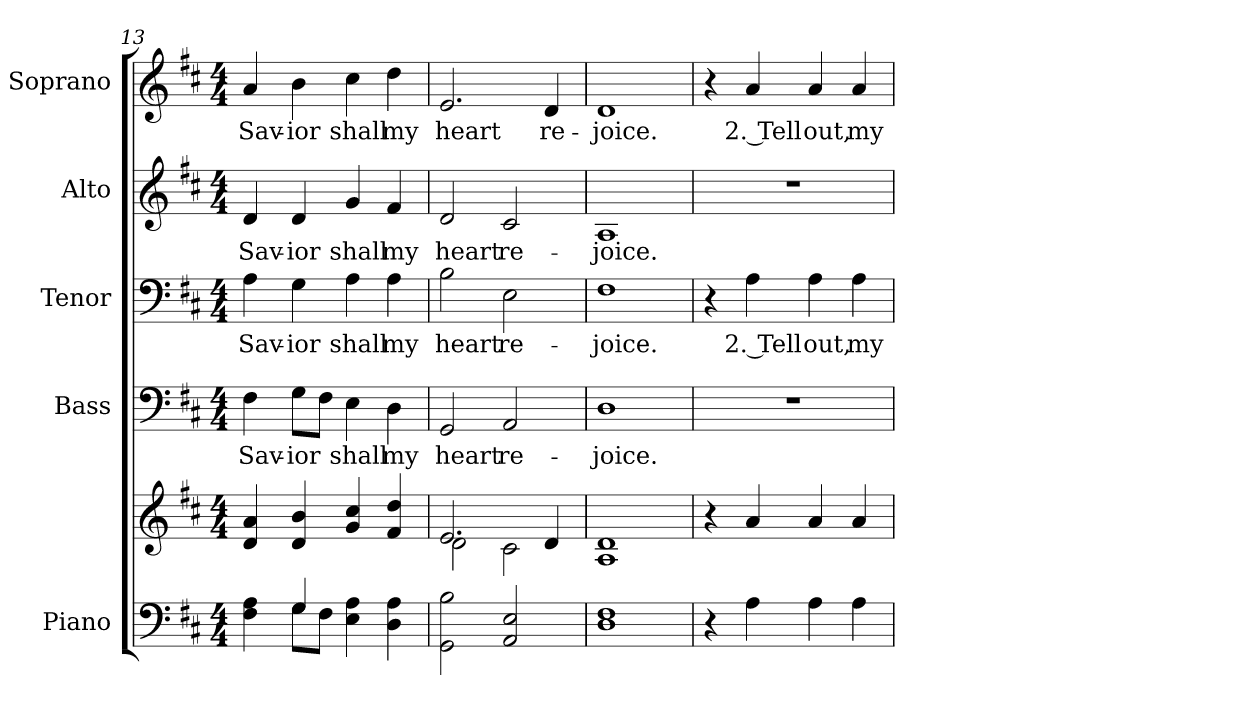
**kern	**kern	**kern	**text	**kern	**text	**kern	**text	**kern	**text
*part5	*part5	*part4	*part4	*part3	*part3	*part2	*part2	*part1	*part1
*staff6	*staff5	*staff4	*staff4	*staff3	*staff3	*staff2	*staff2	*staff1	*staff1
*I"Piano	*	*I"Bass	*	*I"Tenor	*	*I"Alto	*	*I"Soprano	*
*I'Pno.	*	*I'B.	*	*I'T.	*	*I'A.	*	*I'S.	*
!!LO:PB:g=z
*clefF4	*clefG2	*clefF4	*	*clefF4	*	*clefG2	*	*clefG2	*
*k[f#c#]	*k[f#c#]	*k[f#c#]	*	*k[f#c#]	*	*k[f#c#]	*	*k[f#c#]	*
*D:	*D:	*D:	*	*D:	*	*D:	*	*D:	*
*M4/4	*M4/4	*M4/4	*	*M4/4	*	*M4/4	*	*M4/4	*
=13	=13	=13	=13	=13	=13	=13	=13	=13	=13
*^	*	*	*	*	*	*	*	*	*
!	!	!	!	!LO:LY:b:color=#000000	!	!	!	!	!	!
!	!	!	!	!	!	!LO:LY:b:color=#000000	!	!	!	!
!	!	!	!	!	!	!	!	!LO:LY:b:color=#000000	!	!
!	!	!	!	!	!	!	!	!	!	!LO:LY:b:color=#000000
4F#i\ 4Ai	4ryy	4di/ 4ai	4F#i\	Sav-	4Ai\	Sav-	4di/	Sav-	4ai/	Sav-
!	!	!	!	!LO:LY:b:color=#000000	!	!	!	!	!	!
!	!	!	!	!	!	!LO:LY:b:color=#000000	!	!	!	!
!	!	!	!	!	!	!	!	!LO:LY:b:color=#000000	!	!
!	!	!	!	!	!	!	!	!	!	!LO:LY:b:color=#000000
4Gi/	8Gi\L	4di/ 4bi	8Gi\L	-ior	4Gi\	-ior	4di/	-ior	4bi\	-ior
.	8F#i\J	.	8F#i\J	.	.	.	.	.	.	.
!	!	!	!	!LO:LY:b:color=#000000	!	!	!	!	!	!
!	!	!	!	!	!	!LO:LY:b:color=#000000	!	!	!	!
!	!	!	!	!	!	!	!	!LO:LY:b:color=#000000	!	!
!	!	!	!	!	!	!	!	!	!	!LO:LY:b:color=#000000
4Ei\ 4Ai	2ryy	4gi/ 4cc#i	4Ei\	shall	4Ai\	shall	4gi/	shall	4cc#i\	shall
!	!	!	!	!LO:LY:b:color=#000000	!	!	!	!	!	!
!	!	!	!	!	!	!LO:LY:b:color=#000000	!	!	!	!
!	!	!	!	!	!	!	!	!LO:LY:b:color=#000000	!	!
!	!	!	!	!	!	!	!	!	!	!LO:LY:b:color=#000000
4Di\ 4Ai	.	4f#i/ 4ddi	4Di\	my	4Ai\	my	4f#i/	my	4ddi\	my
*v	*v	*	*	*	*	*	*	*	*	*
=14	=14	=14	=14	=14	=14	=14	=14	=14	=14
*	*^	*	*	*	*	*	*	*	*
!	!	!	!	!LO:LY:b:color=#000000	!	!	!	!	!	!
!	!	!	!	!	!	!LO:LY:b:color=#000000	!	!	!	!
!	!	!	!	!	!	!	!	!LO:LY:b:color=#000000	!	!
!	!	!	!	!	!	!	!	!	!	!LO:LY:b:color=#000000
2GGi\ 2Bi	2.ei/	2di\	2GGi/	heart	2Bi\	heart	2di/	heart	2.ei/	heart
!	!	!	!	!LO:LY:b:color=#000000	!	!	!	!	!	!
!	!	!	!	!	!	!LO:LY:b:color=#000000	!	!	!	!
!	!	!	!	!	!	!	!	!LO:LY:b:color=#000000	!	!
2AAi/ 2Ei	.	2c#i\	2AAi/	re-	2Ei\	re-	2c#i/	re-	.	.
!	!	!	!	!	!	!	!	!	!	!LO:LY:b:color=#000000
.	4di/	.	.	.	.	.	.	.	4di/	re-
*	*v	*v	*	*	*	*	*	*	*	*
=15	=15	=15	=15	=15	=15	=15	=15	=15	=15
!	!	!	!LO:LY:b:color=#000000	!	!	!	!	!	!
!	!	!	!	!	!LO:LY:b:color=#000000	!	!	!	!
!	!	!	!	!	!	!	!LO:LY:b:color=#000000	!	!
!	!	!	!	!	!	!	!	!	!LO:LY:b:color=#000000
1Di 1F#i	1Ai 1di	1Di	-joice.	1F#i	-joice.	1Ai	-joice.	1di	-joice.
=16	=16	=16	=16	=16	=16	=16	=16	=16	=16
4r	4r	1r	.	4r	.	1r	.	4r	.
!	!	!	!	!	!LO:LY:b:color=#000000	!	!	!	!
!	!	!	!	!	!	!	!	!	!LO:LY:b:color=#000000
4Ai\	4ai/	.	.	4Ai\	2. Tell	.	.	4ai/	2. Tell
!	!	!	!	!	!LO:LY:b:color=#000000	!	!	!	!
!	!	!	!	!	!	!	!	!	!LO:LY:b:color=#000000
4Ai\	4ai/	.	.	4Ai\	out,	.	.	4ai/	out,
!	!	!	!	!	!LO:LY:b:color=#000000	!	!	!	!
!	!	!	!	!	!	!	!	!	!LO:LY:b:color=#000000
4Ai\	4ai/	.	.	4Ai\	my	.	.	4ai/	my
=	=	=	=	=	=	=	=	=	=
*-	*-	*-	*-	*-	*-	*-	*-	*-	*-
